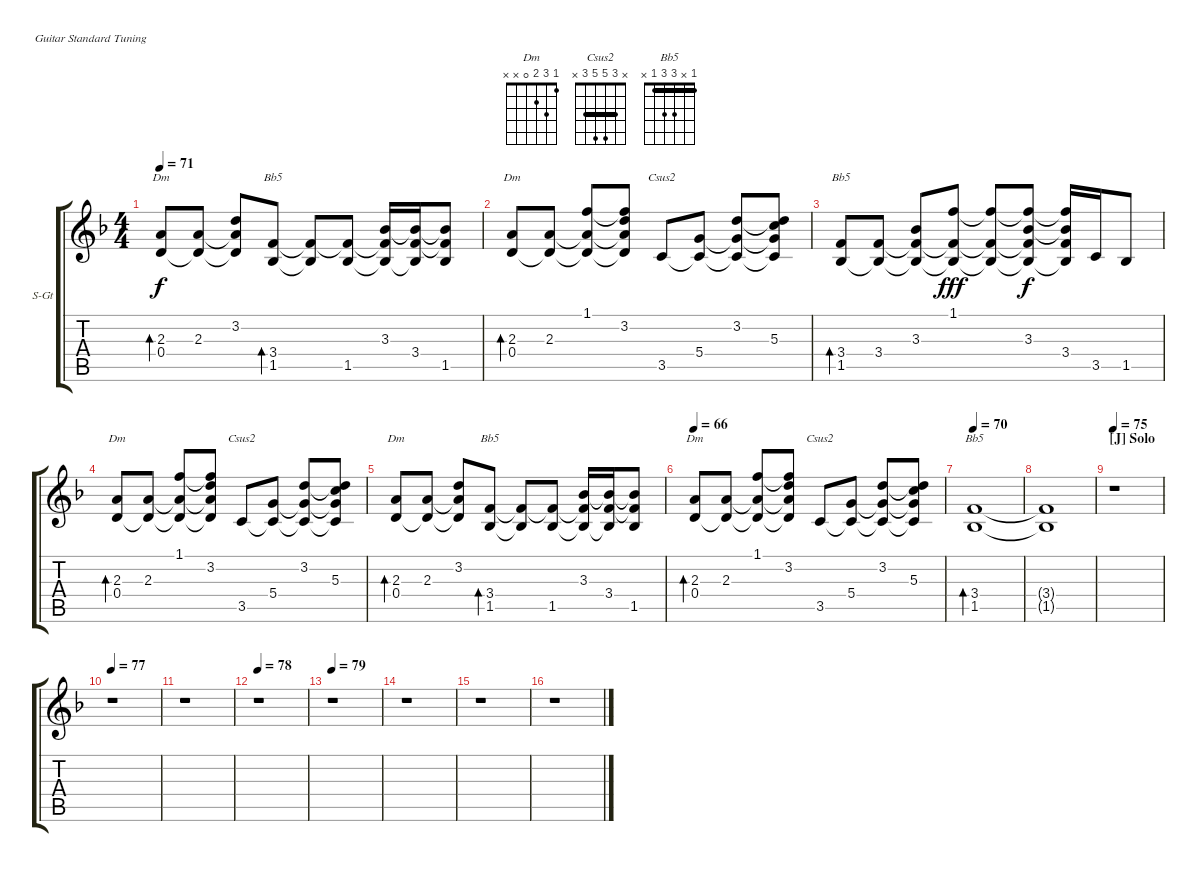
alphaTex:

\bracketExtendMode groupsimilarinstruments
\firstSystemTrackNameOrientation horizontal
\otherSystemsTrackNameOrientation horizontal
\track ("Vivian Acoustic" "S-Gt") {instrument acousticguitarsteel}
\staff {score tabs}
\tuning (E4 B3 G3 D3 A2 E2)
\chord ("Dm" 1 3 2 0 x x)
\chord ("Csus2" x 3 5 5 3 x) {barre 3}
\chord ("Bb5" 1 x 3 3 1 x) {barre 1}
\ts (4 4)
\tempo 71
\clef g2
\scale
0.333333
\ks dminor
(2.3 0.4).8{bd 30 ch "Dm" dy f} (2.3 0.4{t}).8 (3.2 0.4{t} 2.3{t}).8 (1.5 3.4).8{bd 30 ch "Bb5"} (1.5{t} 3.4{t}).8 (1.5 3.4{t}).8 (3.3 3.4{t} 1.5{t}).16 (3.4 1.5{t} 3.3{t}).16 (1.5 3.4{t} 3.3{t}).8 |
\scale
0.333333 (2.3 0.4).8{bd 30 ch "Dm"} (2.3 0.4{t}).8 (1.1 0.4{t} 2.3{t}).8 (3.2 0.4{t} 2.3{t} 1.1{t}).8 3.5.8{ch "Csus2"} (5.4 3.5{t}).8 (3.2 3.5{t} 5.4{t}).8 (5.3 3.5{t} 5.4{t} 3.2{t}).8 |
\scale
0.333333 (1.5 3.4).8{bd 30 ch "Bb5"} (3.4 1.5{t}).8 (3.3 1.5{t} 3.4{t}).8 (1.5{t} 3.4{t} 1.1).8{dy fff} (1.5{t} 3.4{t} 1.1{t}).8 (1.5{t} 3.4{t} 3.3 1.1{t}).8{dy f} (3.4 3.3{t} 1.1{t} 1.5{t}).16 3.5.16 1.5.8 |
\scale
0.333333 (2.3 0.4).8{bd 30 ch "Dm"} (2.3 0.4{t}).8 (1.1 0.4{t} 2.3{t}).8 (3.2 0.4{t} 2.3{t} 1.1{t}).8 3.5.8{ch "Csus2"} (5.4 3.5{t}).8 (3.2 3.5{t} 5.4{t}).8 (5.3 3.5{t} 5.4{t} 3.2{t}).8 |
\scale
0.333333 (2.3 0.4).8{bd 30 ch "Dm"} (2.3 0.4{t}).8 (3.2 0.4{t} 2.3{t}).8 (1.5 3.4).8{bd 30 ch "Bb5"} (1.5{t} 3.4{t}).8 (1.5 3.4{t}).8 (3.3 3.4{t} 1.5{t}).16 (3.4 1.5{t} 3.3{t}).16 (1.5 3.4{t} 3.3{t}).8 |
\tempo 66
\scale
0.333333 (2.3 0.4).8{bd 30 ch "Dm"} (2.3 0.4{t}).8 (1.1 0.4{t} 2.3{t}).8 (3.2 0.4{t} 2.3{t} 1.1{t}).8 3.5.8{ch "Csus2"} (5.4 3.5{t}).8 (3.2 3.5{t} 5.4{t}).8 (5.3 3.5{t} 5.4{t} 3.2{t}).8 |
\tempo 70
\scale
0.333333 (1.5 3.4).1{bd 30 ch "Bb5"} |
\scale
0.333333 (1.5{t} 3.4{t}).1 |
\section ("J" "Solo")
\tempo 75
\scale
0.333333 r.1 |
\tempo 77
\scale
0.333333 r.1 |
\scale
0.333333 r.1 |
\tempo 78
\scale
0.333333 r.1 |
\tempo 79
\scale
0.333333 r.1 |
\scale
0.333333 r.1 |
\scale
0.333333 r.1 |
\scale
0.333333 r.1
